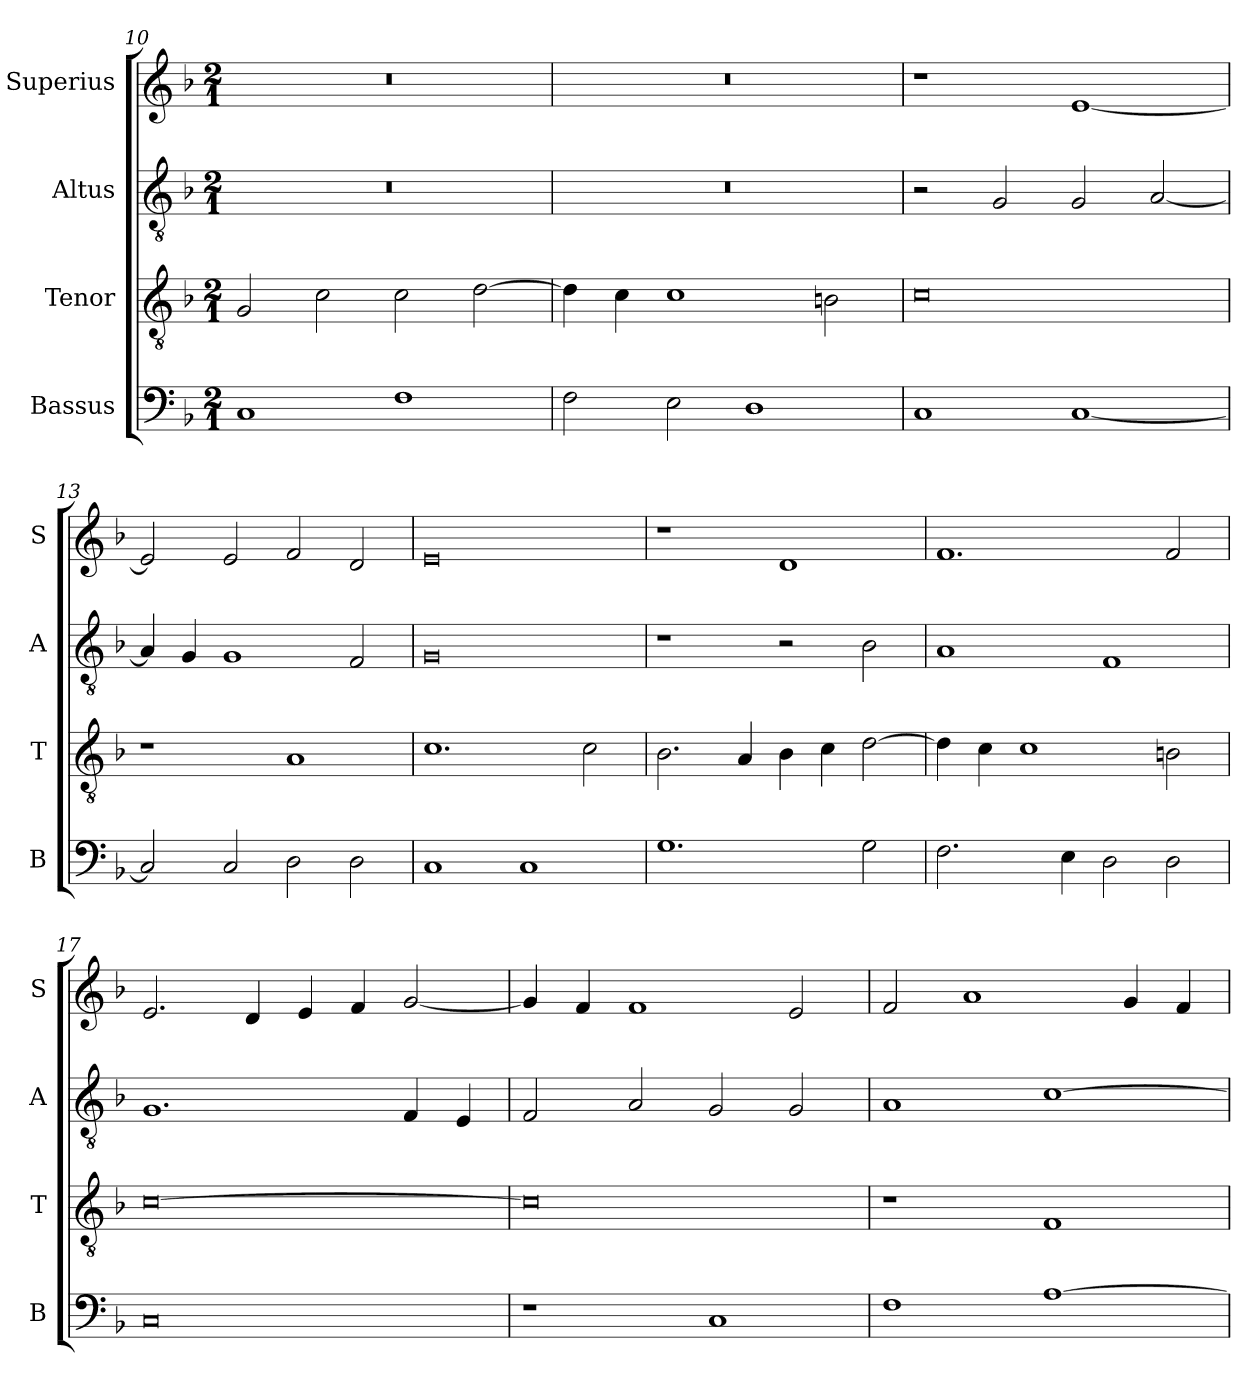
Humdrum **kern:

**kern	**kern	**kern	**kern
*part4	*part3	*part2	*part1
*staff4	*staff3	*staff2	*staff1
*I"Bassus	*I"Tenor	*I"Altus	*I"Superius
*I'B	*I'T	*I'A	*I'S
*clefF4	*clefGv2	*clefGv2	*clefG2
*k[b-]	*k[b-]	*k[b-]	*k[b-]
*F:	*F:	*F:	*F:
*M2/1	*M2/1	*M2/1	*M2/1
=10	=10	=10	=10
1C	2G	0r	0r
.	2c	.	.
1F	2c	.	.
.	[2d	.	.
=11	=11	=11	=11
2F	4d]	0r	0r
.	4c	.	.
2E	1c	.	.
1D	.	.	.
.	2Bn	.	.
=12	=12	=12	=12
1C	0c	2r	1r
.	.	2G	.
[1C	.	2G	[1e
.	.	[2A	.
=13	=13	=13	=13
2C]	1r	4A]	2e]
.	.	4G	.
2C	.	1G	2e
2D	1A	.	2f
2D	.	2F	2d
=14	=14	=14	=14
1C	1.c	0G	0e
1C	.	.	.
.	2c	.	.
=15	=15	=15	=15
1.G	2.B-	1r	1r
.	4A	.	.
.	4B-	2r	1d
.	4c	.	.
2G	[2d	2B-	.
=16	=16	=16	=16
2.F	4d]	1A	1.f
.	4c	.	.
.	1c	.	.
4E	.	.	.
2D	.	1F	.
2D	2Bn	.	2f
=17	=17	=17	=17
0C	[0c	1.G	2.e
.	.	.	4d
.	.	.	4e
.	.	.	4f
.	.	4F	[2g
.	.	4E	.
=18	=18	=18	=18
1r	0c]	2F	4g]
.	.	.	4f
.	.	2A	1f
1C	.	2G	.
.	.	2G	2e
=19	=19	=19	=19
1F	1r	1A	2f
.	.	.	1a
[1A	1F	[1c	.
.	.	.	4g
.	.	.	4f
=	=	=	=
*-	*-	*-	*-
